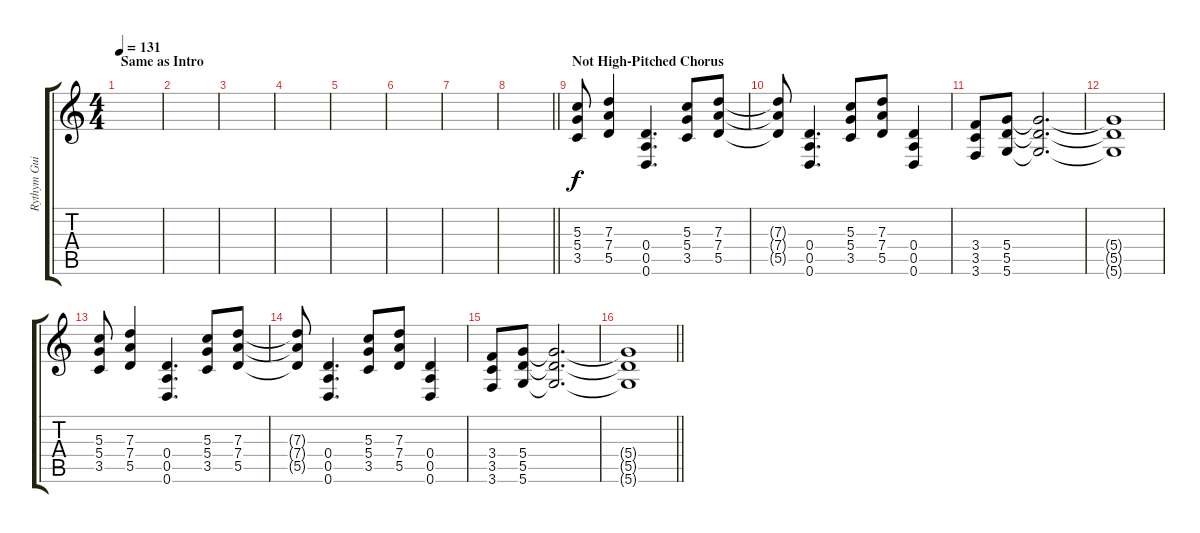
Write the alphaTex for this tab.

\track ("Rythym Guitar" "Rythym Gui") {instrument overdrivenguitar}
\staff {score tabs}
\tuning (E4 B3 G3 D3 A2 D2) {hide}
\ts (4 4)
\section ("" "Same as Intro")
\tempo 131
\clef g2
\ks c
|
|
|
|
|
|
|
\barLineRight lightlight
|
\section ("" "Not High-Pitched Chorus")
(5.3 5.4 3.5).8 (7.3 7.4 5.5).4 (0.4 0.5 0.6).4{d} (5.3 5.4 3.5).8 (7.3 7.4 5.5).8 |
(7.3{t} 7.4{t} 5.5{t}).8 (0.4 0.5 0.6).4{d} (5.3 5.4 3.5).8 (7.3 7.4 5.5).8 (0.4 0.5 0.6).4 |
(3.4 3.5 3.6).8 (5.4 5.5 5.6).8 (5.4{t} 5.5{t} 5.6{t}).2{d} |
(5.4{t} 5.5{t} 5.6{t}).1 |
(5.3 5.4 3.5).8 (7.3 7.4 5.5).4 (0.4 0.5 0.6).4{d} (5.3 5.4 3.5).8 (7.3 7.4 5.5).8 |
(7.3{t} 7.4{t} 5.5{t}).8 (0.4 0.5 0.6).4{d} (5.3 5.4 3.5).8 (7.3 7.4 5.5).8 (0.4 0.5 0.6).4 |
(3.4 3.5 3.6).8 (5.4 5.5 5.6).8 (5.4{t} 5.5{t} 5.6{t}).2{d} |
\barLineRight lightlight
(5.4{t} 5.5{t} 5.6{t}).1
